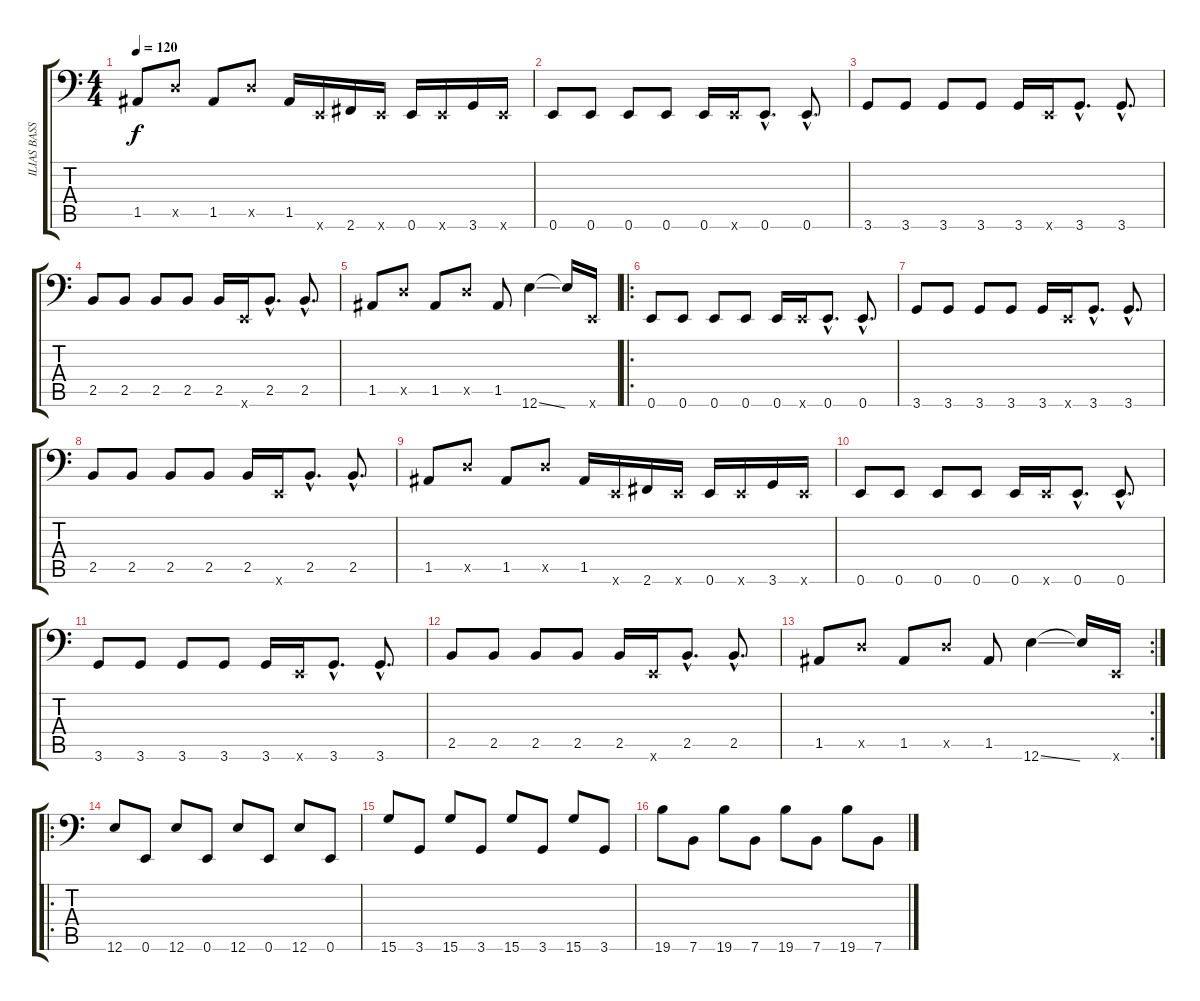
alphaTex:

\track ("ILIAS BASS" "ILIAS BASS") {instrument electricbasspick}
\staff {score tabs}
\tuning (E3 B2 G2 D2 A1 E1) {hide}
\ts (4 4)
\tempo 120
\clef f4
\ks c
1.5.8{dy f} 5.5{x}.8 1.5.8 5.5{x}.8 1.5.16 0.6{x}.16 2.6.16 0.6{x}.16 0.6.16 0.6{x}.16 3.6.16 0.6{x}.16 |
0.6.8 0.6.8 0.6.8 0.6.8 0.6.16 0.6{x}.16 0.6{hac}.8{d} 0.6{hac}.8{d} |
3.6.8 3.6.8 3.6.8 3.6.8 3.6.16 0.6{x}.16 3.6{hac}.8{d} 3.6{hac}.8{d} |
2.5.8 2.5.8 2.5.8 2.5.8 2.5.16 0.6{x}.16 2.5{hac}.8{d} 2.5{hac}.8{d} |
1.5.8 5.5{x}.8 1.5.8 5.5{x}.8 1.5.8 12.6{ss}.4 12.6{t}.16 0.6{x}.16 |
\ro
0.6.8 0.6.8 0.6.8 0.6.8 0.6.16 0.6{x}.16 0.6{hac}.8{d} 0.6{hac}.8{d} |
3.6.8 3.6.8 3.6.8 3.6.8 3.6.16 0.6{x}.16 3.6{hac}.8{d} 3.6{hac}.8{d} |
2.5.8 2.5.8 2.5.8 2.5.8 2.5.16 0.6{x}.16 2.5{hac}.8{d} 2.5{hac}.8{d} |
1.5.8 5.5{x}.8 1.5.8 5.5{x}.8 1.5.16 0.6{x}.16 2.6.16 0.6{x}.16 0.6.16 0.6{x}.16 3.6.16 0.6{x}.16 |
0.6.8 0.6.8 0.6.8 0.6.8 0.6.16 0.6{x}.16 0.6{hac}.8{d} 0.6{hac}.8{d} |
3.6.8 3.6.8 3.6.8 3.6.8 3.6.16 0.6{x}.16 3.6{hac}.8{d} 3.6{hac}.8{d} |
2.5.8 2.5.8 2.5.8 2.5.8 2.5.16 0.6{x}.16 2.5{hac}.8{d} 2.5{hac}.8{d} |
\rc 2
1.5.8 5.5{x}.8 1.5.8 5.5{x}.8 1.5.8 12.6{ss}.4 12.6{t}.16 0.6{x}.16 |
\ro
12.6.8 0.6.8 12.6.8 0.6.8 12.6.8 0.6.8 12.6.8 0.6.8 |
15.6.8 3.6.8 15.6.8 3.6.8 15.6.8 3.6.8 15.6.8 3.6.8 |
19.6.8 7.6.8 19.6.8 7.6.8 19.6.8 7.6.8 19.6.8 7.6.8
